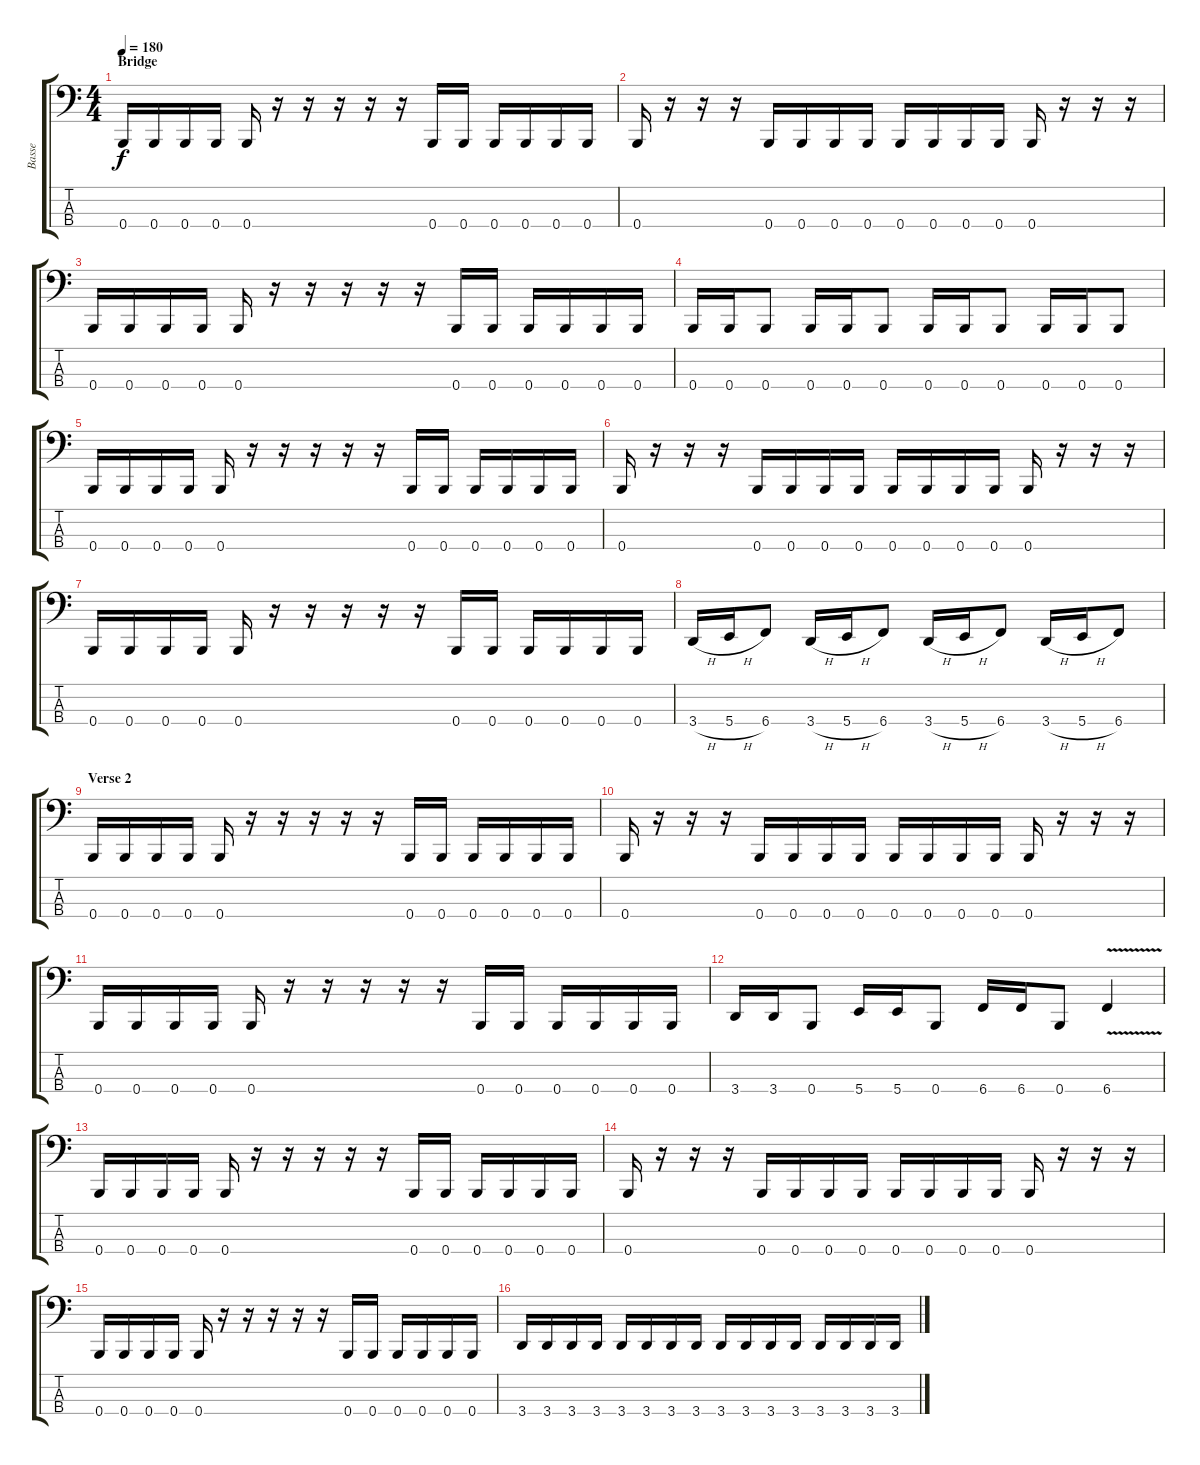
\track ("Basse" "Basse") {instrument electricbassfinger}
\staff {score tabs}
\tuning (E2 B1 Gb1 B0) {hide}
\ts (4 4)
\section ("" "Bridge")
\tempo 180
\clef f4
\ks c
0.4.16{dy f} 0.4.16 0.4.16 0.4.16 0.4.16 r.16 r.16 r.16 r.16 r.16 0.4.16 0.4.16 0.4.16 0.4.16 0.4.16 0.4.16 |
0.4.16 r.16 r.16 r.16 0.4.16 0.4.16 0.4.16 0.4.16 0.4.16 0.4.16 0.4.16 0.4.16 0.4.16 r.16 r.16 r.16 |
0.4.16 0.4.16 0.4.16 0.4.16 0.4.16 r.16 r.16 r.16 r.16 r.16 0.4.16 0.4.16 0.4.16 0.4.16 0.4.16 0.4.16 |
0.4.16 0.4.16 0.4.8 0.4.16 0.4.16 0.4.8 0.4.16 0.4.16 0.4.8 0.4.16 0.4.16 0.4.8 |
0.4.16 0.4.16 0.4.16 0.4.16 0.4.16 r.16 r.16 r.16 r.16 r.16 0.4.16 0.4.16 0.4.16 0.4.16 0.4.16 0.4.16 |
0.4.16 r.16 r.16 r.16 0.4.16 0.4.16 0.4.16 0.4.16 0.4.16 0.4.16 0.4.16 0.4.16 0.4.16 r.16 r.16 r.16 |
0.4.16 0.4.16 0.4.16 0.4.16 0.4.16 r.16 r.16 r.16 r.16 r.16 0.4.16 0.4.16 0.4.16 0.4.16 0.4.16 0.4.16 |
3.4{h}.16 5.4{h}.16 6.4.8 3.4{h}.16 5.4{h}.16 6.4.8 3.4{h}.16 5.4{h}.16 6.4.8 3.4{h}.16 5.4{h}.16 6.4.8 |
\section ("" "Verse 2")
0.4.16 0.4.16 0.4.16 0.4.16 0.4.16 r.16 r.16 r.16 r.16 r.16 0.4.16 0.4.16 0.4.16 0.4.16 0.4.16 0.4.16 |
0.4.16 r.16 r.16 r.16 0.4.16 0.4.16 0.4.16 0.4.16 0.4.16 0.4.16 0.4.16 0.4.16 0.4.16 r.16 r.16 r.16 |
0.4.16 0.4.16 0.4.16 0.4.16 0.4.16 r.16 r.16 r.16 r.16 r.16 0.4.16 0.4.16 0.4.16 0.4.16 0.4.16 0.4.16 |
3.4.16 3.4.16 0.4.8 5.4.16 5.4.16 0.4.8 6.4.16 6.4.16 0.4.8 6.4{v}.4 |
0.4.16 0.4.16 0.4.16 0.4.16 0.4.16 r.16 r.16 r.16 r.16 r.16 0.4.16 0.4.16 0.4.16 0.4.16 0.4.16 0.4.16 |
0.4.16 r.16 r.16 r.16 0.4.16 0.4.16 0.4.16 0.4.16 0.4.16 0.4.16 0.4.16 0.4.16 0.4.16 r.16 r.16 r.16 |
0.4.16 0.4.16 0.4.16 0.4.16 0.4.16 r.16 r.16 r.16 r.16 r.16 0.4.16 0.4.16 0.4.16 0.4.16 0.4.16 0.4.16 |
3.4.16 3.4.16 3.4.16 3.4.16 3.4.16 3.4.16 3.4.16 3.4.16 3.4.16 3.4.16 3.4.16 3.4.16 3.4.16 3.4.16 3.4.16 3.4.16
